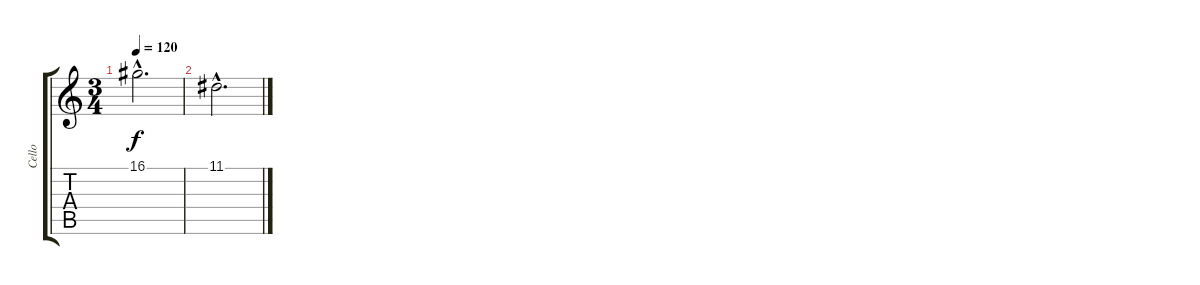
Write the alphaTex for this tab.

\track ("Cello" "Cello") {instrument cello}
\staff {score tabs}
\tuning (E4 B3 G3 D3 A2 E2) {hide}
\ts (3 4)
\tempo 120
\clef g2
\ks c
16.1{hac}.2{d dy f} |
11.1{hac}.2{d}
